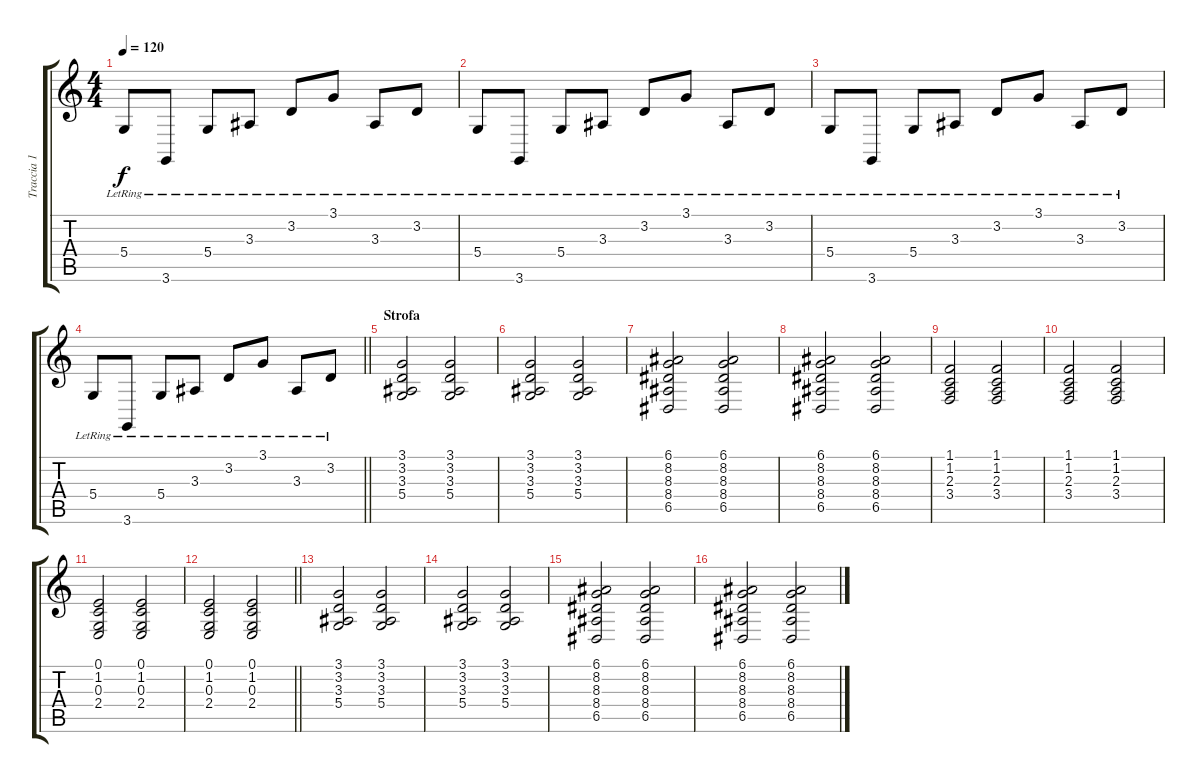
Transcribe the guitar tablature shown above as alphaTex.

\track ("Traccia 1" "Traccia 1") {instrument acousticgrandpiano}
\staff {score tabs}
\tuning (E4 B3 G3 D3 A2 E2) {hide}
\ts (4 4)
\tempo 120
\clef g2
\ks c
5.4{lr}.8{dy f} 3.6{lr}.8 5.4{lr}.8 3.3{lr}.8 3.2{lr}.8 3.1{lr}.8 3.3{lr}.8 3.2{lr}.8 |
5.4{lr}.8 3.6{lr}.8 5.4{lr}.8 3.3{lr}.8 3.2{lr}.8 3.1{lr}.8 3.3{lr}.8 3.2{lr}.8 |
5.4{lr}.8 3.6{lr}.8 5.4{lr}.8 3.3{lr}.8 3.2{lr}.8 3.1{lr}.8 3.3{lr}.8 3.2{lr}.8 |
\barLineRight lightlight
5.4{lr}.8 3.6{lr}.8 5.4{lr}.8 3.3{lr}.8 3.2{lr}.8 3.1{lr}.8 3.3{lr}.8 3.2{lr}.8 |
\section ("" "Strofa")
(3.1 3.2 3.3 5.4).2 (3.1 3.2 3.3 5.4).2 |
(3.1 3.2 3.3 5.4).2 (3.1 3.2 3.3 5.4).2 |
(6.1 8.2 8.3 8.4 6.5).2 (6.1 8.2 8.3 8.4 6.5).2 |
(6.1 8.2 8.3 8.4 6.5).2 (6.1 8.2 8.3 8.4 6.5).2 |
(1.1 1.2 2.3 3.4).2 (1.1 1.2 2.3 3.4).2 |
(1.1 1.2 2.3 3.4).2 (1.1 1.2 2.3 3.4).2 |
(0.1 1.2 0.3 2.4).2 (0.1 1.2 0.3 2.4).2 |
\barLineRight lightlight
(0.1 1.2 0.3 2.4).2 (0.1 1.2 0.3 2.4).2 |
(3.1 3.2 3.3 5.4).2 (3.1 3.2 3.3 5.4).2 |
(3.1 3.2 3.3 5.4).2 (3.1 3.2 3.3 5.4).2 |
(6.1 8.2 8.3 8.4 6.5).2 (6.1 8.2 8.3 8.4 6.5).2 |
(6.1 8.2 8.3 8.4 6.5).2 (6.1 8.2 8.3 8.4 6.5).2
